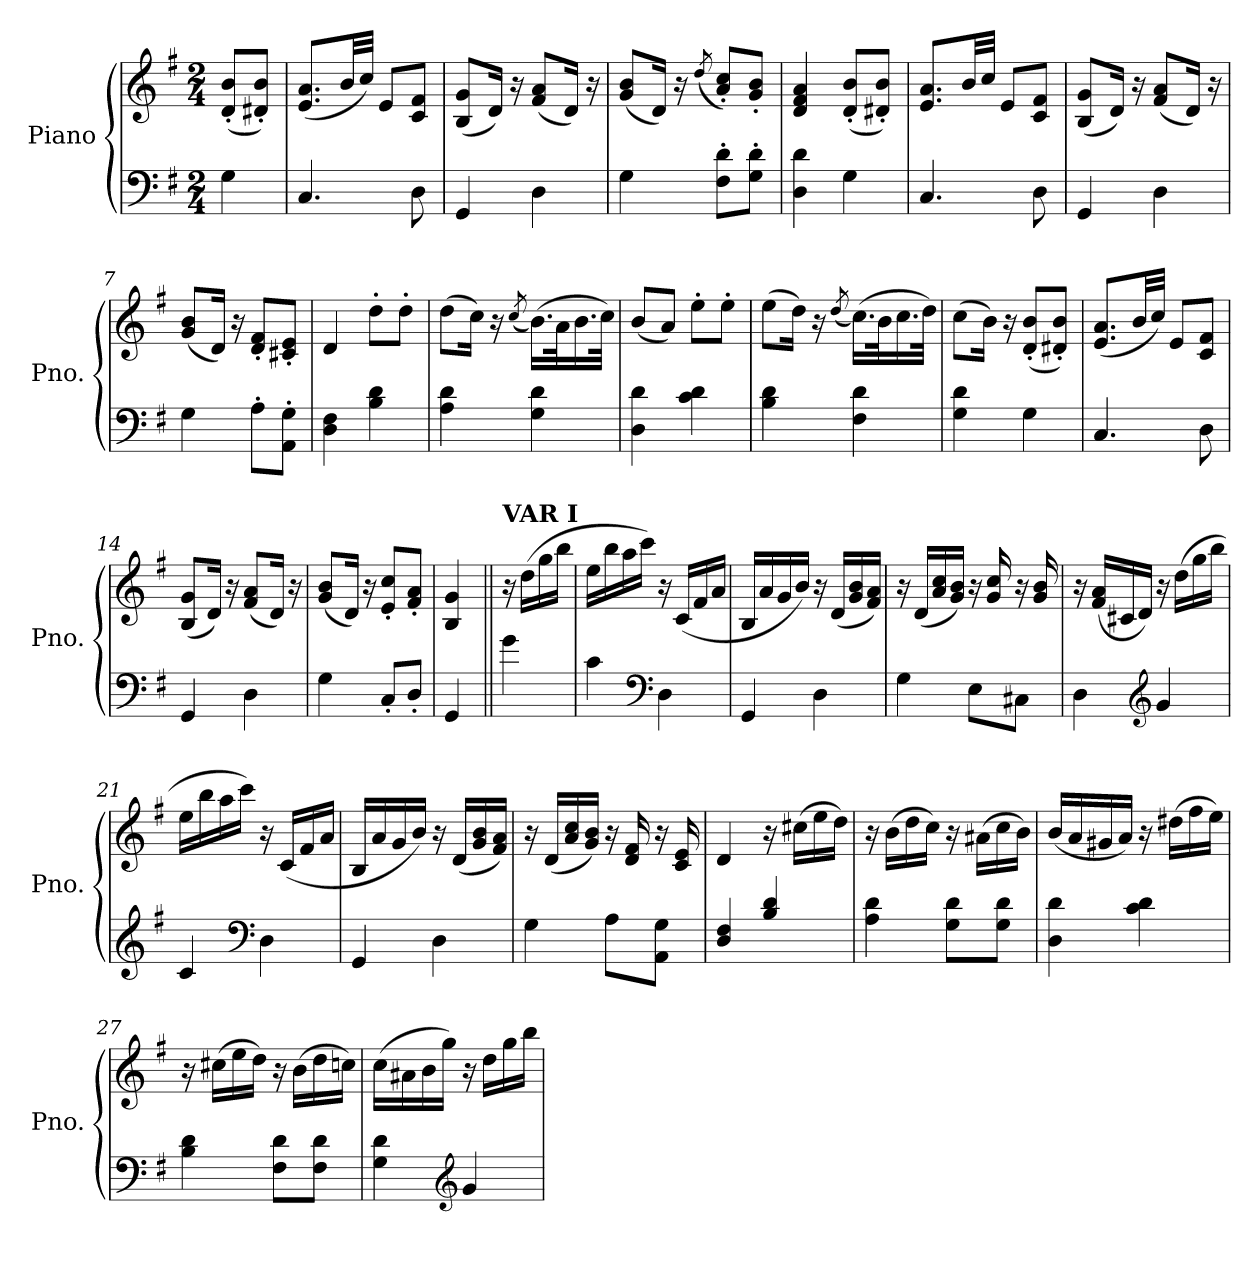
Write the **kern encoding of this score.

**kern	**kern
*part1	*part1
*staff2	*staff1
*I"Piano	*
*I'Pno.	*
*clefF4	*clefG2
*k[f#]	*k[f#]
*G:	*G:
*M2/4	*M2/4
=	=
4G\	(<8d/' 8b/'L
.	8d#X/' 8b/'J)
=1	=1
4.C/	(<8.e/ 8.a/L
.	32b/LL
.	32cc/JJJ)
.	8e/L
8D\	8c/ 8f#/J
=2	=2
4GG/	(<8B/ 8g/L
.	16d/Jk)
.	16r
4D\	(<8f#/ 8a/L
.	16d/Jk)
.	16r
=3	=3
4G\	(<8g/ 8b/L
.	16d/Jk)
.	16r
.	(<8qdd/
8F#\' 8d\'L	8a/' 8cc/'L)
8G\' 8d\'J	8g/' 8b/'J
=4	=4
4D\ 4d\	4d/ 4f#/ 4a/
4G\	(<8d/' 8b/'L
.	8d#X/' 8b/'J)
=5	=5
4.C/	8.e/ 8.a/L
.	32b/LL
.	32cc/JJJ
.	8e/L
8D\	8c/ 8f#/J
=6	=6
4GG/	(<8B/ 8g/L
.	16d/Jk)
.	16r
4D\	(<8f#/ 8a/L
.	16d/Jk)
.	16r
=7	=7
4G\	(<8g/ 8b/L
.	16d/Jk)
.	16r
8A'\L	8d/' 8f#/'L
8AA\' 8G\'J	8c#X/' 8e/'J
!!LO:LB:g=z
=8	=8
4D\ 4F#\	4d/
4B\ 4d\	8dd'\L
.	8dd'\J
=9	=9
4A\ 4d\	(>8dd\L
.	16cc\Jk)
.	16r
.	(<8qcc/
4G\ 4d\	(>16.b\LL)
.	32a\K
.	16.b\
.	32cc\JJk)
=10	=10
4D\ 4d\	(<8b/L
.	8a/J)
4c\ 4d\	8ee'\L
.	8ee'\J
=11	=11
4B\ 4d\	(>8ee\L
.	16dd\Jk)
.	16r
.	(<8qdd/
4F#\ 4d\	(>16.cc\LL)
.	32b\K
.	16.cc\
.	32dd\JJk)
=12	=12
4G\ 4d\	(>8cc\L
.	16b\Jk)
.	16r
4G\	(<8d/' 8b/'L
.	8d#X/' 8b/'J)
=13	=13
4.C/	(<8.e/ 8.a/L
.	32b/LL
.	32cc/JJJ)
.	8e/L
8D\	8c/ 8f#/J
=14	=14
4GG/	(<8B/ 8g/L
.	16d/Jk)
.	16r
4D\	(<8f#/ 8a/L
.	16d/Jk)
.	16r
!!LO:LB:g=z
=15	=15
4G\	(<8g/ 8b/L
.	16d/Jk)
.	16r
8C'/L	8e/' 8cc/'L
8D'/J	8f#/' 8a/'J
=16	=16
4GG/	4B/ 4g/
=16X1||	=16X1||
!	!LO:TX:a:B:t=VAR I
4g\	16r
.	(>16dd\LL
.	16gg\
.	16bb\JJ
=17	=17
4c\	16ee\LL
.	16bb\
.	16aa\
.	16ccc\JJ)
*clefF4	*
4D\	16r
.	(<16c/LL
.	16f#/
.	16a/JJ
=18	=18
4GG/	16B/LL
.	16a/
.	16g/
.	16b/JJ)
4D\	16r
.	(<16d/LL
.	16g/ 16b/
.	16f#/ 16a/JJ)
=19	=19
4G\	16r
.	(<16d/LL
.	16a/ 16cc/
.	16g/ 16b/JJ)
8E\L	16r
.	16g/ 16cc/
8C#X\J	16r
.	16g/ 16b/
=20	=20
4D\	16r
.	(<16f#/ 16a/LL
.	16c#X/
.	16d/JJ)
*clefG2	*
4g/	16r
.	(>16dd\LL
.	16gg\
.	16bb\JJ
!!LO:LB:g=z
=21	=21
4c/	16ee\LL
.	16bb\
.	16aa\
.	16ccc\JJ)
*clefF4	*
4D\	16r
.	(<16c/LL
.	16f#/
.	16a/JJ
=22	=22
4GG/	16B/LL
.	16a/
.	16g/
.	16b/JJ)
4D\	16r
.	(<16d/LL
.	16g/ 16b/
.	16f#/ 16a/JJ)
=23	=23
4G\	16r
.	(<16d/LL
.	16a/ 16cc/
.	16g/ 16b/JJ)
8A\L	16r
.	16d/ 16f#/
8AA\ 8G\J	16r
.	16c/ 16e/
=24	=24
4D/ 4F#/	4d/
4B/ 4d/	16r
.	(>16cc#X\LL
.	16ee\
.	16dd\JJ)
=25	=25
4A\ 4d\	16r
.	(>16b\LL
.	16dd\
.	16cc\JJ)
8G\ 8d\L	16r
.	(>16a#X\LL
8G\ 8d\J	16cc\
.	16b\JJ)
!!LO:LB:g=z
=26	=26
4D\ 4d\	(<16b/LL
.	16a/
.	16g#X/
.	16a/JJ)
4c\ 4d\	16r
.	(>16dd#X\LL
.	16ff#\
.	16ee\JJ)
=27	=27
4B\ 4d\	16r
.	(>16cc#X\LL
.	16ee\
.	16dd\JJ)
8F#\ 8d\L	16r
.	(>16b\LL
8F#\ 8d\J	16dd\
.	16ccn\JJ)
=28	=28
4G\ 4d\	(>16cc\LL
.	16a#X\
.	16b\
.	16gg\JJ)
*clefG2	*
4g/	16r
.	16dd\LL
.	16gg\
.	16bb\JJ
=	=
*-	*-
